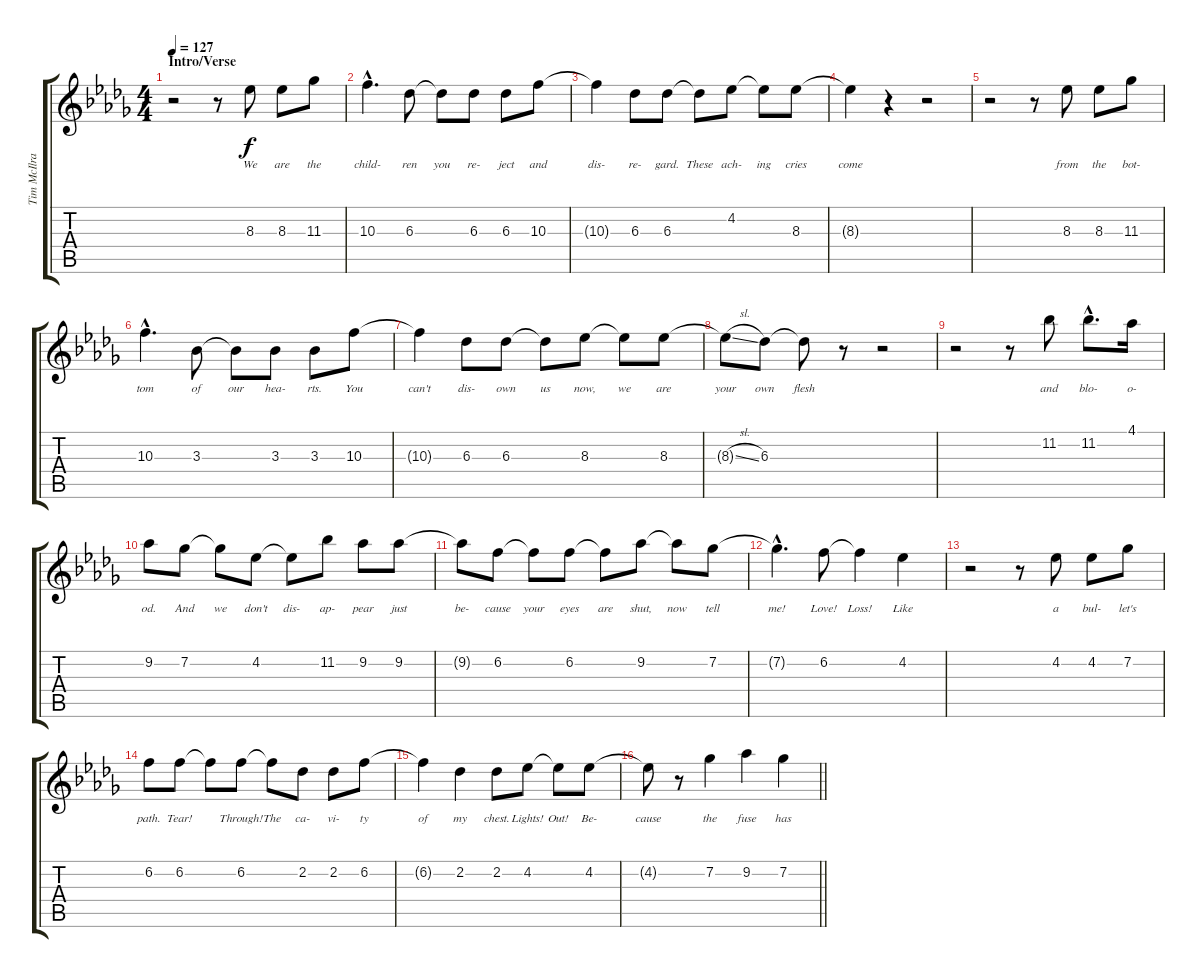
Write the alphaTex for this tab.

\track ("Tim McIlrath - Vocals" "Tim McIlra") {instrument distortionguitar}
\staff {score tabs}
\tuning (E4 B3 G3 D3 A2 E2) {hide}
\ts (4 4)
\section ("" "Intro/Verse")
\tempo 127
\clef g2
\ks db
r.2{dy f instrument distortionguitar} r.8 8.3.8{lyrics (0 "We") lyrics (1 "") lyrics (2 "") lyrics (3 "") lyrics (4 "")} 8.3.8{lyrics (0 "are") lyrics (1 "") lyrics (2 "") lyrics (3 "") lyrics (4 "")} 11.3.8{lyrics (0 "the") lyrics (1 "") lyrics (2 "") lyrics (3 "") lyrics (4 "")} |
10.3{hac}.4{d lyrics (0 "child-") lyrics (1 "") lyrics (2 "") lyrics (3 "") lyrics (4 "")} 6.3.8{lyrics (0 "ren") lyrics (1 "") lyrics (2 "") lyrics (3 "") lyrics (4 "")} 6.3{t}.8{lyrics (0 "you") lyrics (1 "") lyrics (2 "") lyrics (3 "") lyrics (4 "")} 6.3.8{lyrics (0 "re-") lyrics (1 "") lyrics (2 "") lyrics (3 "") lyrics (4 "")} 6.3.8{lyrics (0 "ject") lyrics (1 "") lyrics (2 "") lyrics (3 "") lyrics (4 "")} 10.3.8{lyrics (0 "and") lyrics (1 "") lyrics (2 "") lyrics (3 "") lyrics (4 "")} |
10.3{t}.4{lyrics (0 "dis-") lyrics (1 "") lyrics (2 "") lyrics (3 "") lyrics (4 "")} 6.3.8{lyrics (0 "re-") lyrics (1 "") lyrics (2 "") lyrics (3 "") lyrics (4 "")} 6.3.8{lyrics (0 "gard.") lyrics (1 "") lyrics (2 "") lyrics (3 "") lyrics (4 "")} 6.3{t}.8{lyrics (0 "These") lyrics (1 "") lyrics (2 "") lyrics (3 "") lyrics (4 "")} 4.2.8{lyrics (0 "ach-") lyrics (1 "") lyrics (2 "") lyrics (3 "") lyrics (4 "")} 4.2{t}.8{lyrics (0 "ing") lyrics (1 "") lyrics (2 "") lyrics (3 "") lyrics (4 "")} 8.3.8{lyrics (0 "cries") lyrics (1 "") lyrics (2 "") lyrics (3 "") lyrics (4 "")} |
8.3{t}.4{lyrics (0 "come") lyrics (1 "") lyrics (2 "") lyrics (3 "") lyrics (4 "")} r.4 r.2 |
r.2 r.8 8.3.8{lyrics (0 "from") lyrics (1 "") lyrics (2 "") lyrics (3 "") lyrics (4 "")} 8.3.8{lyrics (0 "the") lyrics (1 "") lyrics (2 "") lyrics (3 "") lyrics (4 "")} 11.3.8{lyrics (0 "bot-") lyrics (1 "") lyrics (2 "") lyrics (3 "") lyrics (4 "")} |
10.3{hac}.4{d lyrics (0 "tom") lyrics (1 "") lyrics (2 "") lyrics (3 "") lyrics (4 "")} 3.3.8{lyrics (0 "of") lyrics (1 "") lyrics (2 "") lyrics (3 "") lyrics (4 "")} 3.3{t}.8{lyrics (0 "our") lyrics (1 "") lyrics (2 "") lyrics (3 "") lyrics (4 "")} 3.3.8{lyrics (0 "hea-") lyrics (1 "") lyrics (2 "") lyrics (3 "") lyrics (4 "")} 3.3.8{lyrics (0 "rts.") lyrics (1 "") lyrics (2 "") lyrics (3 "") lyrics (4 "")} 10.3.8{lyrics (0 "You") lyrics (1 "") lyrics (2 "") lyrics (3 "") lyrics (4 "")} |
10.3{t}.4{lyrics (0 "can't") lyrics (1 "") lyrics (2 "") lyrics (3 "") lyrics (4 "")} 6.3.8{lyrics (0 "dis-") lyrics (1 "") lyrics (2 "") lyrics (3 "") lyrics (4 "")} 6.3.8{lyrics (0 "own") lyrics (1 "") lyrics (2 "") lyrics (3 "") lyrics (4 "")} 6.3{t}.8{lyrics (0 "us") lyrics (1 "") lyrics (2 "") lyrics (3 "") lyrics (4 "")} 8.3.8{lyrics (0 "now,") lyrics (1 "") lyrics (2 "") lyrics (3 "") lyrics (4 "")} 8.3{t}.8{lyrics (0 "we") lyrics (1 "") lyrics (2 "") lyrics (3 "") lyrics (4 "")} 8.3.8{lyrics (0 "are") lyrics (1 "") lyrics (2 "") lyrics (3 "") lyrics (4 "")} |
8.3{sl t}.8{lyrics (0 "your") lyrics (1 "") lyrics (2 "") lyrics (3 "") lyrics (4 "")} 6.3.8{lyrics (0 "own") lyrics (1 "") lyrics (2 "") lyrics (3 "") lyrics (4 "")} 6.3{t}.8{lyrics (0 "flesh") lyrics (1 "") lyrics (2 "") lyrics (3 "") lyrics (4 "")} r.8 r.2 |
r.2 r.8 11.2.8{lyrics (0 "and") lyrics (1 "") lyrics (2 "") lyrics (3 "") lyrics (4 "")} 11.2{hac}.8{d lyrics (0 "blo-") lyrics (1 "") lyrics (2 "") lyrics (3 "") lyrics (4 "")} 4.1.16{lyrics (0 "o-") lyrics (1 "") lyrics (2 "") lyrics (3 "") lyrics (4 "")} |
9.2.8{lyrics (0 "od.") lyrics (1 "") lyrics (2 "") lyrics (3 "") lyrics (4 "")} 7.2.8{lyrics (0 "And") lyrics (1 "") lyrics (2 "") lyrics (3 "") lyrics (4 "")} 7.2{t}.8{lyrics (0 "we") lyrics (1 "") lyrics (2 "") lyrics (3 "") lyrics (4 "")} 4.2.8{lyrics (0 "don't") lyrics (1 "") lyrics (2 "") lyrics (3 "") lyrics (4 "")} 4.2{t}.8{lyrics (0 "dis-") lyrics (1 "") lyrics (2 "") lyrics (3 "") lyrics (4 "")} 11.2.8{lyrics (0 "ap-") lyrics (1 "") lyrics (2 "") lyrics (3 "") lyrics (4 "")} 9.2.8{lyrics (0 "pear") lyrics (1 "") lyrics (2 "") lyrics (3 "") lyrics (4 "")} 9.2.8{lyrics (0 "just") lyrics (1 "") lyrics (2 "") lyrics (3 "") lyrics (4 "")} |
9.2{t}.8{lyrics (0 "be-") lyrics (1 "") lyrics (2 "") lyrics (3 "") lyrics (4 "")} 6.2.8{lyrics (0 "cause") lyrics (1 "") lyrics (2 "") lyrics (3 "") lyrics (4 "")} 6.2{t}.8{lyrics (0 "your") lyrics (1 "") lyrics (2 "") lyrics (3 "") lyrics (4 "")} 6.2.8{lyrics (0 "eyes") lyrics (1 "") lyrics (2 "") lyrics (3 "") lyrics (4 "")} 6.2{t}.8{lyrics (0 "are") lyrics (1 "") lyrics (2 "") lyrics (3 "") lyrics (4 "")} 9.2.8{lyrics (0 "shut,") lyrics (1 "") lyrics (2 "") lyrics (3 "") lyrics (4 "")} 9.2{t}.8{lyrics (0 "now") lyrics (1 "") lyrics (2 "") lyrics (3 "") lyrics (4 "")} 7.2.8{lyrics (0 "tell") lyrics (1 "") lyrics (2 "") lyrics (3 "") lyrics (4 "")} |
7.2{hac t}.4{d lyrics (0 "me!") lyrics (1 "") lyrics (2 "") lyrics (3 "") lyrics (4 "")} 6.2.8{lyrics (0 "Love!") lyrics (1 "") lyrics (2 "") lyrics (3 "") lyrics (4 "")} 6.2{t}.4{lyrics (0 "Loss!") lyrics (1 "") lyrics (2 "") lyrics (3 "") lyrics (4 "")} 4.2.4{lyrics (0 "Like") lyrics (1 "") lyrics (2 "") lyrics (3 "") lyrics (4 "")} |
r.2 r.8 4.2.8{lyrics (0 "a") lyrics (1 "") lyrics (2 "") lyrics (3 "") lyrics (4 "")} 4.2.8{lyrics (0 "bul-") lyrics (1 "") lyrics (2 "") lyrics (3 "") lyrics (4 "")} 7.2.8{lyrics (0 "let's") lyrics (1 "") lyrics (2 "") lyrics (3 "") lyrics (4 "")} |
6.2.8{lyrics (0 "path.") lyrics (1 "") lyrics (2 "") lyrics (3 "") lyrics (4 "")} 6.2.8{lyrics (0 "Tear!") lyrics (1 "") lyrics (2 "") lyrics (3 "") lyrics (4 "")} 6.2{t}.8{lyrics (0 "") lyrics (1 "") lyrics (2 "") lyrics (3 "") lyrics (4 "")} 6.2.8{lyrics (0 "Through!") lyrics (1 "") lyrics (2 "") lyrics (3 "") lyrics (4 "")} 6.2{t}.8{lyrics (0 "The") lyrics (1 "") lyrics (2 "") lyrics (3 "") lyrics (4 "")} 2.2.8{lyrics (0 "ca-") lyrics (1 "") lyrics (2 "") lyrics (3 "") lyrics (4 "")} 2.2.8{lyrics (0 "vi-") lyrics (1 "") lyrics (2 "") lyrics (3 "") lyrics (4 "")} 6.2.8{lyrics (0 "ty") lyrics (1 "") lyrics (2 "") lyrics (3 "") lyrics (4 "")} |
6.2{t}.4{lyrics (0 "of") lyrics (1 "") lyrics (2 "") lyrics (3 "") lyrics (4 "")} 2.2.4{lyrics (0 "my") lyrics (1 "") lyrics (2 "") lyrics (3 "") lyrics (4 "")} 2.2.8{lyrics (0 "chest.") lyrics (1 "") lyrics (2 "") lyrics (3 "") lyrics (4 "")} 4.2.8{lyrics (0 "Lights!") lyrics (1 "") lyrics (2 "") lyrics (3 "") lyrics (4 "")} 4.2{t}.8{lyrics (0 "Out!") lyrics (1 "") lyrics (2 "") lyrics (3 "") lyrics (4 "")} 4.2.8{lyrics (0 "Be-") lyrics (1 "") lyrics (2 "") lyrics (3 "") lyrics (4 "")} |
\barLineRight lightlight
4.2{t}.8{lyrics (0 "cause") lyrics (1 "") lyrics (2 "") lyrics (3 "") lyrics (4 "")} r.8 7.2.4{lyrics (0 "the") lyrics (1 "") lyrics (2 "") lyrics (3 "") lyrics (4 "")} 9.2.4{lyrics (0 "fuse") lyrics (1 "") lyrics (2 "") lyrics (3 "") lyrics (4 "")} 7.2.4{lyrics (0 "has") lyrics (1 "") lyrics (2 "") lyrics (3 "") lyrics (4 "")}
